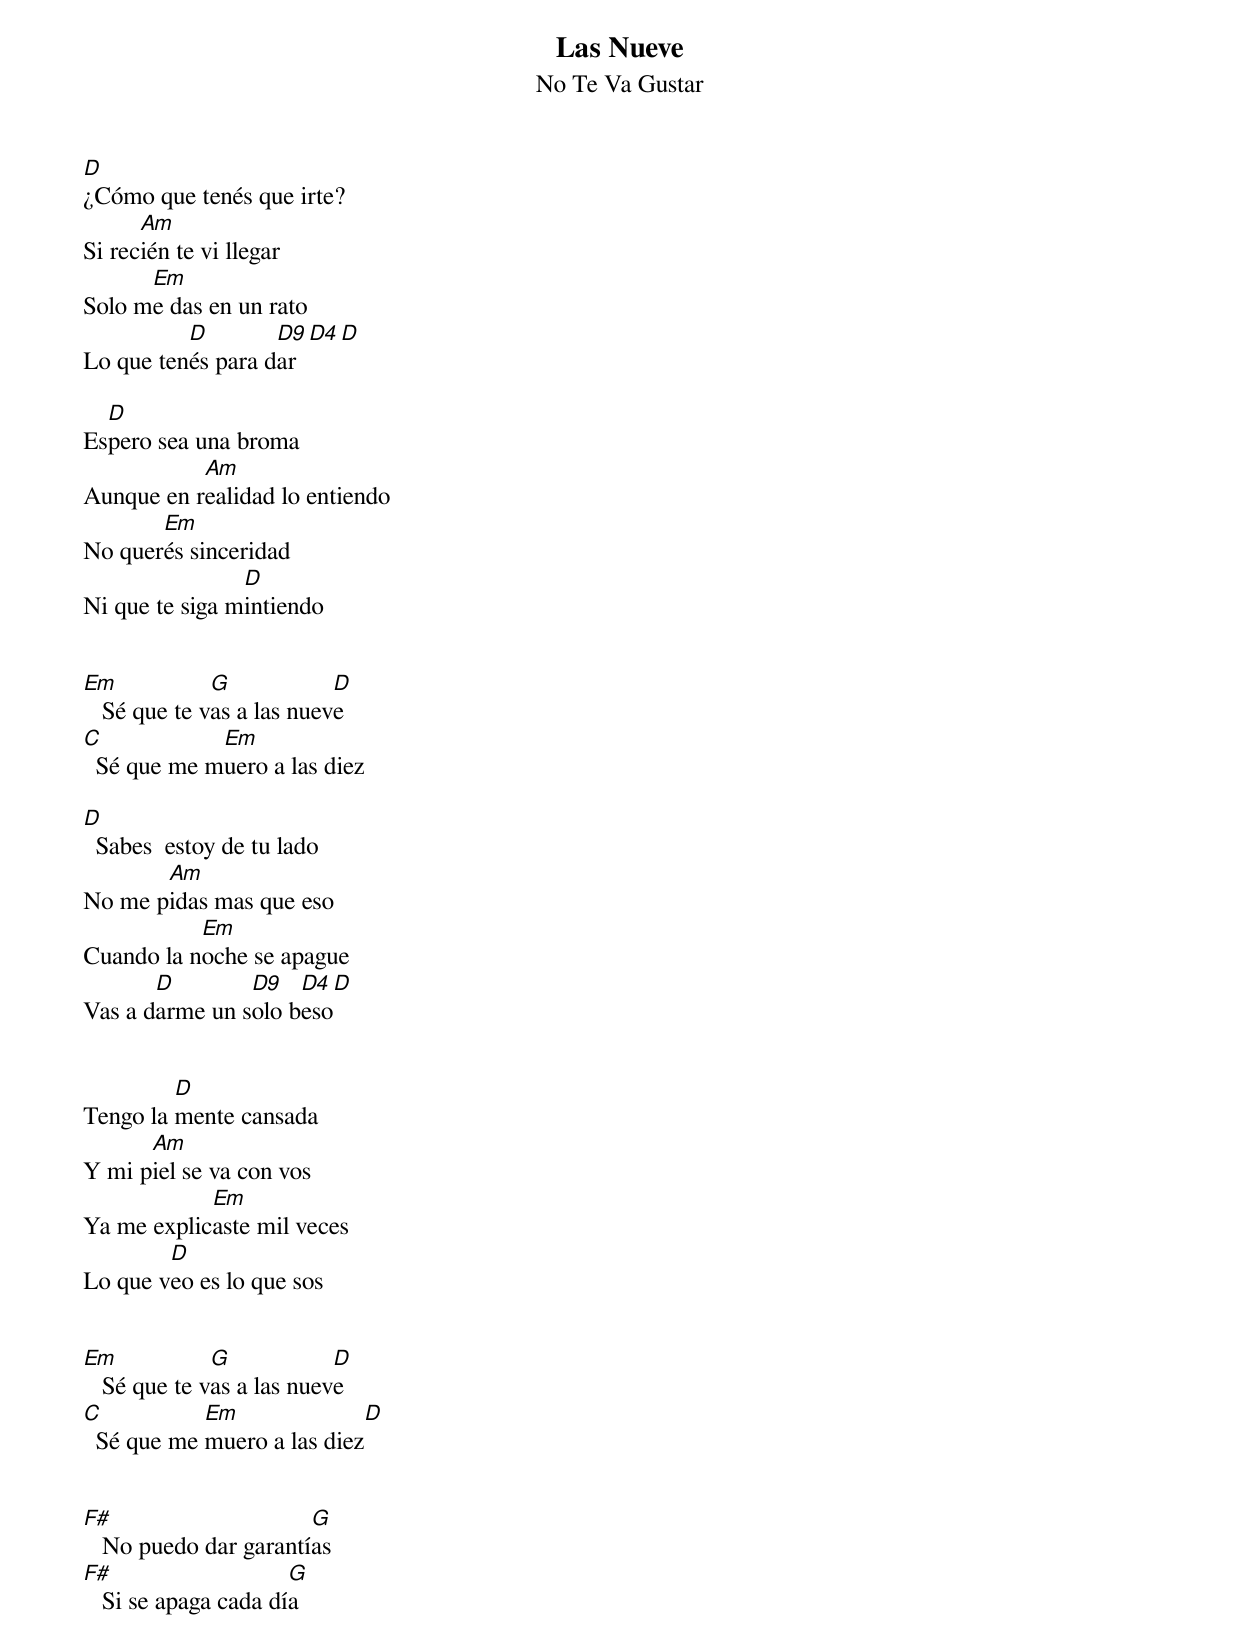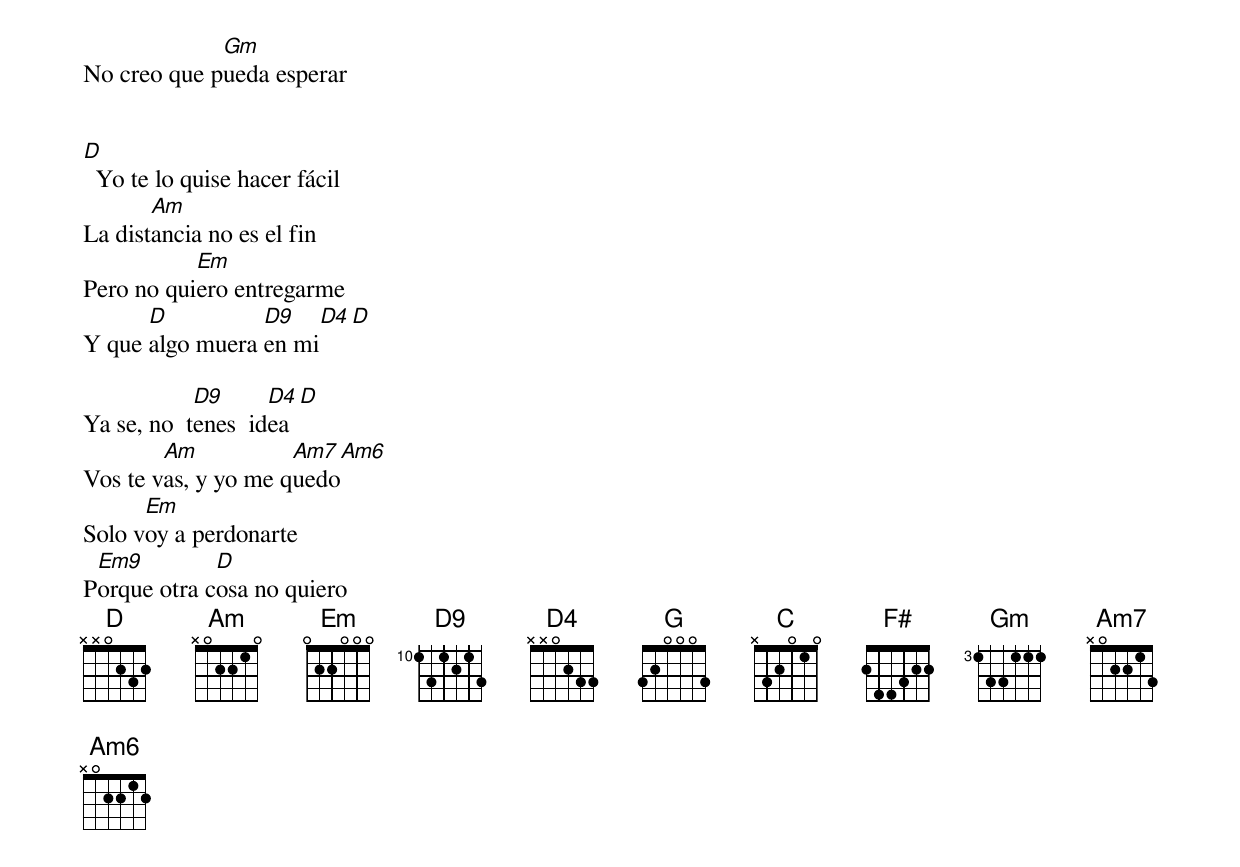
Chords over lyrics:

Las Nueve
No Te Va Gustar



D
¿Cómo que tenés que irte?
      Am
Si recién te vi llegar
      Em
Solo me das en un rato
          D        D9  D4  D
Lo que tenés para dar

  D
Espero sea una broma
           Am
Aunque en realidad lo entiendo
       Em
No querés sinceridad
                D
Ni que te siga mintiendo


Em            G            D
   Sé que te vas a las nueve
C            Em
  Sé que me muero a las diez

D
  Sabes  estoy de tu lado
       Am
No me pidas mas que eso
           Em
Cuando la noche se apague
       D        D9   D4  D
Vas a darme un solo beso


         D
Tengo la mente cansada
      Am
Y mi piel se va con vos
            Em
Ya me explicaste mil veces
        D
Lo que veo es lo que sos


Em            G            D
   Sé que te vas a las nueve
C           Em               D
  Sé que me muero a las diez


F#                     G
   No puedo dar garantías
F#                    G
   Si se apaga cada día
             Gm
No creo que pueda esperar


D
  Yo te lo quise hacer fácil
       Am
La distancia no es el fin
           Em
Pero no quiero entregarme
      D          D9    D4  D
Y que algo muera en mi

            D9      D4  D
Ya se, no  tenes  idea
        Am           Am7  Am6
Vos te vas, y yo me quedo
      Em
Solo voy a perdonarte
 Em9         D
Porque otra cosa no quiero
